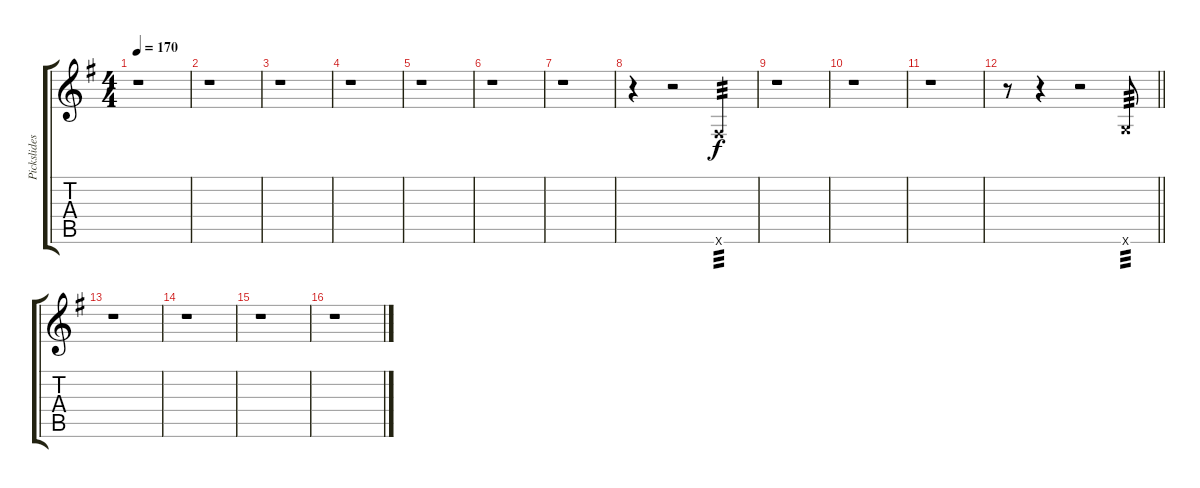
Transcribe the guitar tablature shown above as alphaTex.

\track ("Pickslides" "Pickslides") {instrument guitarfretnoise}
\staff {score tabs}
\tuning (E4 B3 G3 D3 A2 E2) {hide}
\ts (4 4)
\tempo 170
\clef g2
\ks g
r.1{dy f} |
r.1 |
r.1 |
r.1 |
r.1 |
r.1 |
r.1 |
r.4 r.2 14.6{x}.4{tp 3} |
r.1 |
r.1 |
r.1 |
\barLineRight lightlight
r.8 r.4 r.2 15.6{x}.8{tp 3} |
r.1 |
r.1 |
r.1 |
r.1
